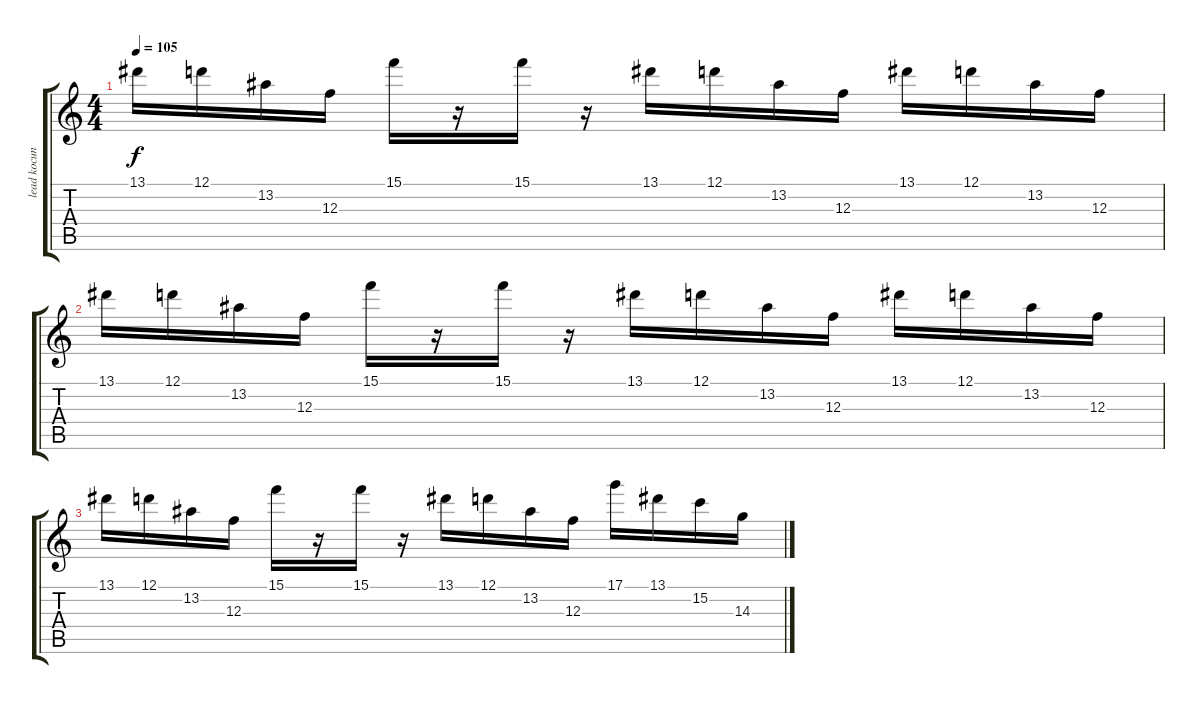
\track ("lead kocun" "lead kocun") {instrument distortionguitar}
\staff {score tabs}
\tuning (D4 A3 F3 C3 G2 C2) {hide}
\ts (4 4)
\tempo 105
\clef g2
\ks c
13.1.16{dy f} 12.1.16 13.2.16 12.3.16 15.1.16 r.16 15.1.16 r.16 13.1.16 12.1.16 13.2.16 12.3.16 13.1.16 12.1.16 13.2.16 12.3.16 |
13.1.16 12.1.16 13.2.16 12.3.16 15.1.16 r.16 15.1.16 r.16 13.1.16 12.1.16 13.2.16 12.3.16 13.1.16 12.1.16 13.2.16 12.3.16 |
13.1.16 12.1.16 13.2.16 12.3.16 15.1.16 r.16 15.1.16 r.16 13.1.16 12.1.16 13.2.16 12.3.16 17.1.16 13.1.16 15.2.16 14.3.16
